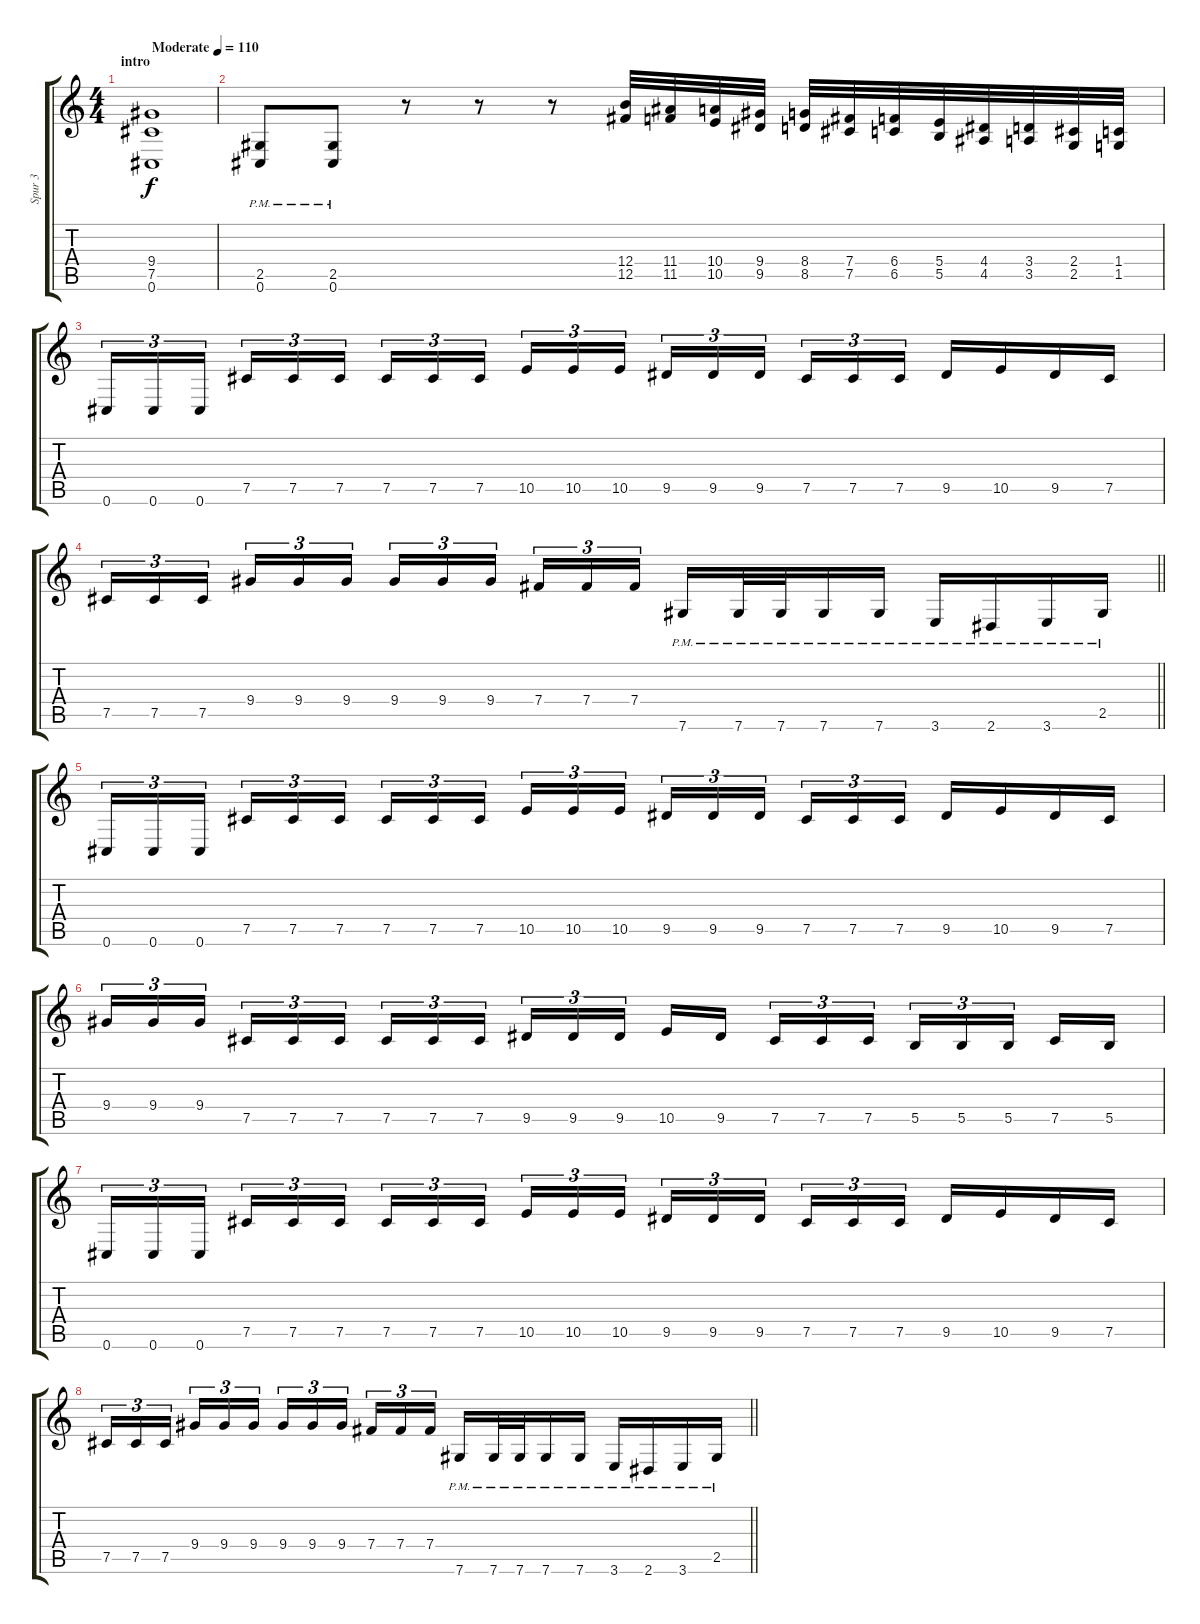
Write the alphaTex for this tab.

\track ("Spur 3" "Spur 3") {instrument distortionguitar}
\staff {score tabs}
\tuning (Db4 Ab3 E3 B2 Gb2 Db2) {hide}
\ts (4 4)
\section ("" "intro")
\tempo (110 "Moderate")
\clef g2
\ks c
(9.4 7.5 0.6).1{dy f instrument distortionguitar} |
(2.5{pm} 0.6{pm}).8 (2.5{pm} 0.6{pm}).8 r.8 r.8 r.8 (12.4 12.5).32{instrument guitarfretnoise} (11.4 11.5).32 (10.4 10.5).32 (9.4 9.5).32 (8.4 8.5).32 (7.4 7.5).32 (6.4 6.5).32 (5.4 5.5).32 (4.4 4.5).32 (3.4 3.5).32 (2.4 2.5).32 (1.4 1.5).32 |
0.6.16{tu (3 2) instrument distortionguitar} 0.6.16{tu (3 2)} 0.6.16{tu (3 2) beam splitsecondary} 7.5.16{tu (3 2)} 7.5.16{tu (3 2)} 7.5.16{tu (3 2)} 7.5.16{tu (3 2)} 7.5.16{tu (3 2)} 7.5.16{tu (3 2) beam splitsecondary} 10.5.16{tu (3 2)} 10.5.16{tu (3 2)} 10.5.16{tu (3 2)} 9.5.16{tu (3 2)} 9.5.16{tu (3 2)} 9.5.16{tu (3 2) beam splitsecondary} 7.5.16{tu (3 2)} 7.5.16{tu (3 2)} 7.5.16{tu (3 2)} 9.5.16 10.5.16 9.5.16 7.5.16 |
\barLineRight lightlight
7.5.16{tu (3 2)} 7.5.16{tu (3 2)} 7.5.16{tu (3 2) beam splitsecondary} 9.4.16{tu (3 2)} 9.4.16{tu (3 2)} 9.4.16{tu (3 2)} 9.4.16{tu (3 2)} 9.4.16{tu (3 2)} 9.4.16{tu (3 2) beam splitsecondary} 7.4.16{tu (3 2)} 7.4.16{tu (3 2)} 7.4.16{tu (3 2)} 7.6{pm}.16 7.6{pm}.32 7.6{pm}.32 7.6{pm}.16 7.6{pm}.16 3.6{pm}.16 2.6{pm}.16 3.6{pm}.16 2.5{pm}.16 |
\section ("" "")
0.6.16{tu (3 2)} 0.6.16{tu (3 2)} 0.6.16{tu (3 2) beam splitsecondary} 7.5.16{tu (3 2)} 7.5.16{tu (3 2)} 7.5.16{tu (3 2)} 7.5.16{tu (3 2)} 7.5.16{tu (3 2)} 7.5.16{tu (3 2) beam splitsecondary} 10.5.16{tu (3 2)} 10.5.16{tu (3 2)} 10.5.16{tu (3 2)} 9.5.16{tu (3 2)} 9.5.16{tu (3 2)} 9.5.16{tu (3 2) beam splitsecondary} 7.5.16{tu (3 2)} 7.5.16{tu (3 2)} 7.5.16{tu (3 2)} 9.5.16 10.5.16 9.5.16 7.5.16 |
9.4.16{tu (3 2)} 9.4.16{tu (3 2)} 9.4.16{tu (3 2) beam splitsecondary} 7.5.16{tu (3 2)} 7.5.16{tu (3 2)} 7.5.16{tu (3 2)} 7.5.16{tu (3 2)} 7.5.16{tu (3 2)} 7.5.16{tu (3 2) beam splitsecondary} 9.5.16{tu (3 2)} 9.5.16{tu (3 2)} 9.5.16{tu (3 2)} 10.5.16 9.5.16{beam splitsecondary} 7.5.16{tu (3 2)} 7.5.16{tu (3 2)} 7.5.16{tu (3 2)} 5.5.16{tu (3 2)} 5.5.16{tu (3 2)} 5.5.16{tu (3 2) beam splitsecondary} 7.5.16 5.5.16 |
0.6.16{tu (3 2)} 0.6.16{tu (3 2)} 0.6.16{tu (3 2) beam splitsecondary} 7.5.16{tu (3 2)} 7.5.16{tu (3 2)} 7.5.16{tu (3 2)} 7.5.16{tu (3 2)} 7.5.16{tu (3 2)} 7.5.16{tu (3 2) beam splitsecondary} 10.5.16{tu (3 2)} 10.5.16{tu (3 2)} 10.5.16{tu (3 2)} 9.5.16{tu (3 2)} 9.5.16{tu (3 2)} 9.5.16{tu (3 2) beam splitsecondary} 7.5.16{tu (3 2)} 7.5.16{tu (3 2)} 7.5.16{tu (3 2)} 9.5.16 10.5.16 9.5.16 7.5.16 |
\barLineRight lightlight
7.5.16{tu (3 2)} 7.5.16{tu (3 2)} 7.5.16{tu (3 2) beam splitsecondary} 9.4.16{tu (3 2)} 9.4.16{tu (3 2)} 9.4.16{tu (3 2)} 9.4.16{tu (3 2)} 9.4.16{tu (3 2)} 9.4.16{tu (3 2) beam splitsecondary} 7.4.16{tu (3 2)} 7.4.16{tu (3 2)} 7.4.16{tu (3 2)} 7.6{pm}.16 7.6{pm}.32 7.6{pm}.32 7.6{pm}.16 7.6{pm}.16 3.6{pm}.16 2.6{pm}.16 3.6{pm}.16 2.5{pm}.16
